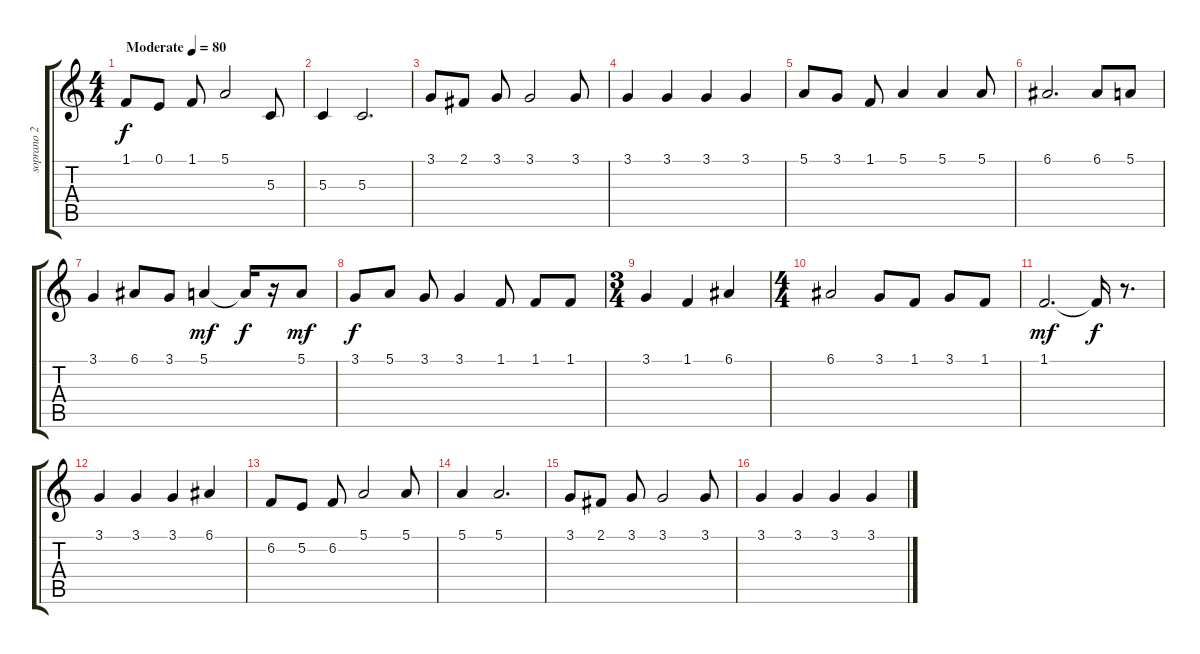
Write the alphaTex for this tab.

\track ("soprano 2" "soprano 2") {instrument acousticgrandpiano}
\staff {score tabs}
\tuning (E4 B3 G3 D3 A2 E2) {hide}
\ts (4 4)
\tempo (80 "Moderate")
\clef g2
\ks c
1.1.8{dy f instrument acousticgrandpiano} 0.1.8 1.1.8 5.1.2 5.3.8 |
5.3.4 5.3.2{d} |
3.1.8 2.1.8 3.1.8 3.1.2 3.1.8 |
3.1.4 3.1.4 3.1.4 3.1.4 |
5.1.8 3.1.8 1.1.8 5.1.4 5.1.4 5.1.8 |
6.1.2{d} 6.1.8 5.1.8 |
3.1.4 6.1.8 3.1.8 5.1.4{dy mf} 5.1{t}.16{dy f} r.16 5.1.8{dy mf} |
3.1.8{dy f} 5.1.8 3.1.8 3.1.4 1.1.8 1.1.8 1.1.8 |
\ts (3 4)
3.1.4 1.1.4 6.1.4 |
\ts (4 4)
6.1.2 3.1.8 1.1.8 3.1.8 1.1.8 |
1.1.2{d dy mf} 1.1{t}.16{dy f} r.8{d} |
3.1.4 3.1.4 3.1.4 6.1.4 |
6.2.8 5.2.8 6.2.8 5.1.2 5.1.8 |
5.1.4 5.1.2{d} |
3.1.8 2.1.8 3.1.8 3.1.2 3.1.8 |
3.1.4 3.1.4 3.1.4 3.1.4
